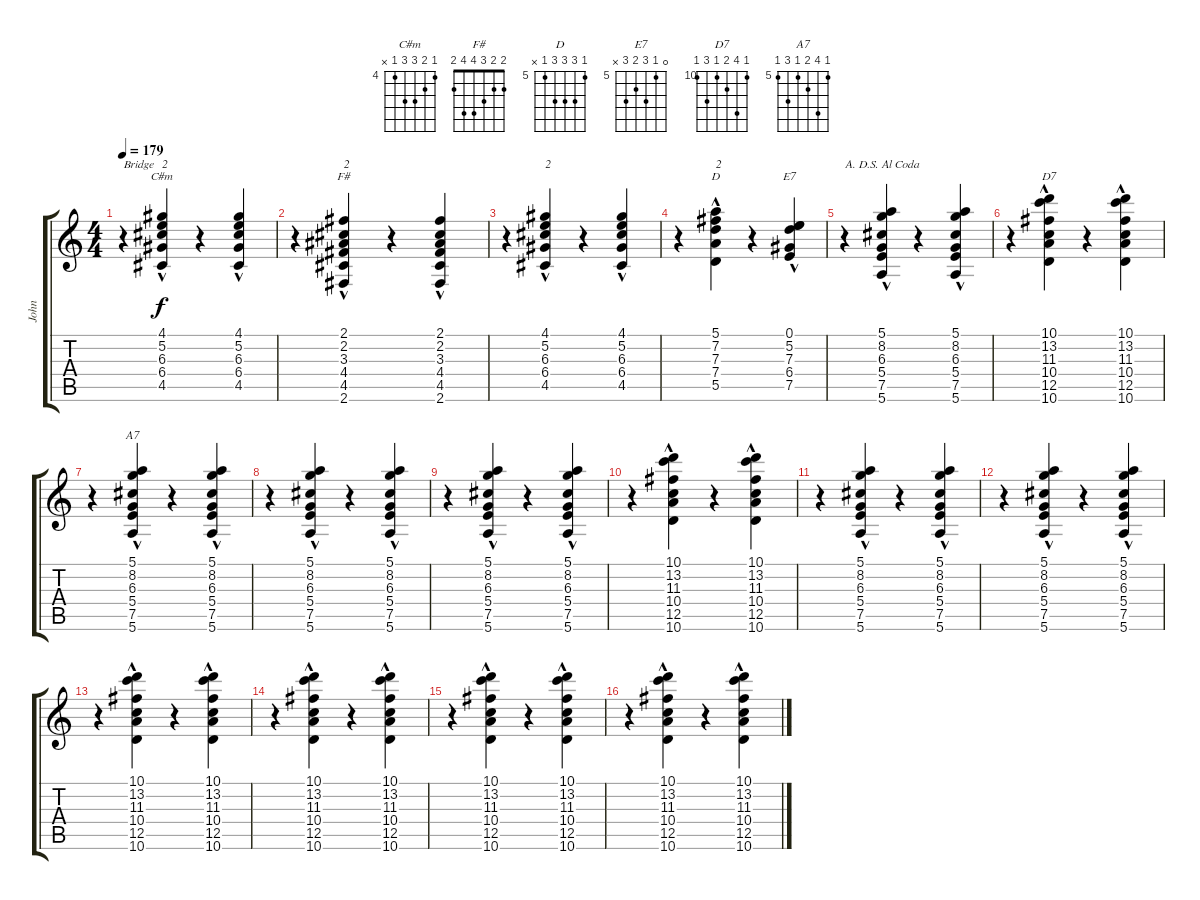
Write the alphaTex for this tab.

\track ("John" "John") {instrument electricguitarclean}
\staff {score tabs}
\tuning (E4 B3 G3 D3 A2 E2) {hide}
\chord ("C#m" 4 5 6 6 4 x) {firstfret 4}
\chord ("F#" 2 2 3 4 4 2)
\chord ("D" 5 7 7 7 5 x) {firstfret 5}
\chord ("E7" 0 5 7 6 7 x) {firstfret 5}
\chord ("D7" 10 13 11 10 12 10) {firstfret 10}
\chord ("A7" 5 8 6 5 7 5) {firstfret 5}
\ts (4 4)
\tempo 179
\clef g2
\ks c
r.4{txt "Bridge" dy f} (4.1{hac} 5.2{hac} 6.3{hac} 6.4{hac} 4.5{hac}).4{ch "C#m" txt "2"} r.4 (4.1{hac} 5.2{hac} 6.3{hac} 6.4{hac} 4.5).4 |
r.4 (2.1{hac} 2.2{hac} 3.3{hac} 4.4{hac} 4.5{hac} 2.6{hac}).4{ch "F#" txt "2"} r.4 (2.1{hac} 2.2{hac} 3.3{hac} 4.4{hac} 4.5{hac} 2.6{hac}).4 |
r.4 (4.1{hac} 5.2{hac} 6.3{hac} 6.4{hac} 4.5{hac}).4{txt "2"} r.4 (4.1{hac} 5.2{hac} 6.3{hac} 6.4{hac} 4.5).4 |
r.4 (5.1{hac} 7.2{hac} 7.3{hac} 7.4{hac} 5.5{hac}).4{ch "D" txt "2"} r.4 (0.1{hac} 5.2{hac} 7.3{hac} 6.4{hac} 7.5).4{ch "E7"} |
r.4{txt "A. D.S. Al Coda"} (5.1{hac} 8.2{hac} 6.3{hac} 5.4{hac} 7.5{hac} 5.6{hac}).4 r.4 (5.1{hac} 8.2{hac} 6.3{hac} 5.4{hac} 7.5{hac} 5.6{hac}).4 |
r.4 (10.1{hac} 13.2{hac} 11.3{hac} 10.4{hac} 12.5{hac} 10.6{hac}).4{ch "D7"} r.4 (10.1{hac} 13.2{hac} 11.3{hac} 10.4{hac} 12.5{hac} 10.6{hac}).4 |
r.4 (5.1{hac} 8.2{hac} 6.3{hac} 5.4{hac} 7.5{hac} 5.6{hac}).4{ch "A7"} r.4 (5.1{hac} 8.2{hac} 6.3{hac} 5.4{hac} 7.5{hac} 5.6{hac}).4 |
r.4 (5.1{hac} 8.2{hac} 6.3{hac} 5.4{hac} 7.5{hac} 5.6{hac}).4 r.4 (5.1{hac} 8.2{hac} 6.3{hac} 5.4{hac} 7.5{hac} 5.6{hac}).4 |
r.4 (5.1{hac} 8.2{hac} 6.3{hac} 5.4{hac} 7.5{hac} 5.6{hac}).4 r.4 (5.1{hac} 8.2{hac} 6.3{hac} 5.4{hac} 7.5{hac} 5.6{hac}).4 |
r.4 (10.1{hac} 13.2{hac} 11.3{hac} 10.4{hac} 12.5{hac} 10.6{hac}).4 r.4 (10.1{hac} 13.2{hac} 11.3{hac} 10.4{hac} 12.5{hac} 10.6{hac}).4 |
r.4 (5.1{hac} 8.2{hac} 6.3{hac} 5.4{hac} 7.5{hac} 5.6{hac}).4 r.4 (5.1{hac} 8.2{hac} 6.3{hac} 5.4{hac} 7.5{hac} 5.6{hac}).4 |
r.4 (5.1{hac} 8.2{hac} 6.3{hac} 5.4{hac} 7.5{hac} 5.6{hac}).4 r.4 (5.1{hac} 8.2{hac} 6.3{hac} 5.4{hac} 7.5{hac} 5.6{hac}).4 |
r.4 (10.1{hac} 13.2{hac} 11.3{hac} 10.4{hac} 12.5{hac} 10.6{hac}).4 r.4 (10.1{hac} 13.2{hac} 11.3{hac} 10.4{hac} 12.5{hac} 10.6{hac}).4 |
r.4 (10.1{hac} 13.2{hac} 11.3{hac} 10.4{hac} 12.5{hac} 10.6{hac}).4 r.4 (10.1{hac} 13.2{hac} 11.3{hac} 10.4{hac} 12.5{hac} 10.6{hac}).4 |
r.4 (10.1{hac} 13.2{hac} 11.3{hac} 10.4{hac} 12.5{hac} 10.6{hac}).4 r.4 (10.1{hac} 13.2{hac} 11.3{hac} 10.4{hac} 12.5{hac} 10.6{hac}).4 |
r.4 (10.1{hac} 13.2{hac} 11.3{hac} 10.4{hac} 12.5{hac} 10.6{hac}).4 r.4 (10.1{hac} 13.2{hac} 11.3{hac} 10.4{hac} 12.5{hac} 10.6{hac}).4
